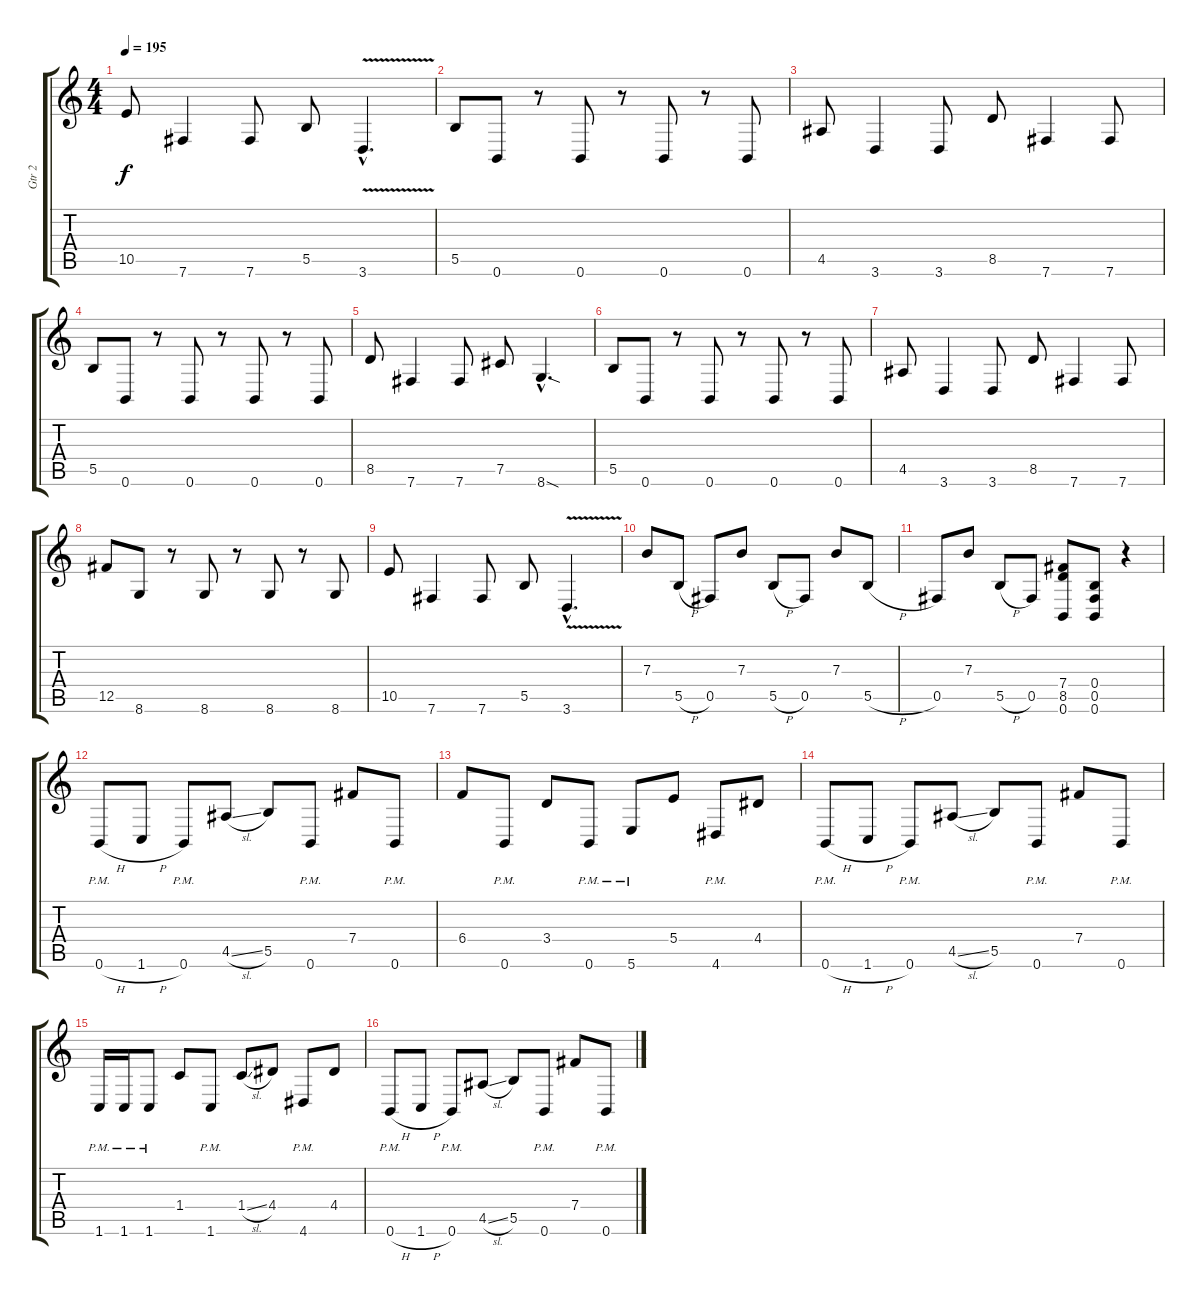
\track ("Gtr 2" "Gtr 2") {instrument distortionguitar}
\staff {score tabs}
\tuning (Db4 Ab3 E3 B2 Gb2 B1) {hide}
\ts (4 4)
\tempo 195
\clef g2
\ks c
10.5.8{dy f} 7.6.4 7.6.8 5.5.8 3.6{v hac}.4{d} |
5.5.8 0.6.8 r.8 0.6.8 r.8 0.6.8 r.8 0.6.8 |
4.5.8 3.6.4 3.6.8 8.5.8 7.6.4 7.6.8 |
5.5.8 0.6.8 r.8 0.6.8 r.8 0.6.8 r.8 0.6.8 |
8.5.8 7.6.4 7.6.8 7.5.8 8.6{sod hac}.4{d} |
5.5.8 0.6.8 r.8 0.6.8 r.8 0.6.8 r.8 0.6.8 |
4.5.8 3.6.4 3.6.8 8.5.8 7.6.4 7.6.8 |
12.5.8 8.6.8 r.8 8.6.8 r.8 8.6.8 r.8 8.6.8 |
10.5.8 7.6.4 7.6.8 5.5.8 3.6{v hac}.4{d} |
7.3.8 5.5{h}.8 0.5.8 7.3.8 5.5{h}.8 0.5.8 7.3.8 5.5{h}.8 |
0.5.8 7.3.8 5.5{h}.8 0.5.8 (7.4 8.5 0.6).8 (0.4 0.5 0.6).8 r.4 |
0.6{h pm}.8 1.6{h}.8 0.6{pm}.8 4.5{sl}.8 5.5.8 0.6{pm}.8 7.4.8 0.6{pm}.8 |
6.4.8 0.6{pm}.8 3.4.8 0.6{pm}.8 5.6{pm}.8 5.4.8 4.6{pm}.8 4.4.8 |
0.6{h pm}.8 1.6{h}.8 0.6{pm}.8 4.5{sl}.8 5.5.8 0.6{pm}.8 7.4.8 0.6{pm}.8 |
1.6{pm}.16 1.6{pm}.16 1.6{pm}.8 1.4.8 1.6{pm}.8 1.4{sl}.8 4.4.8 4.6{pm}.8 4.4.8 |
0.6{h pm}.8 1.6{h}.8 0.6{pm}.8 4.5{sl}.8 5.5.8 0.6{pm}.8 7.4.8 0.6{pm}.8
